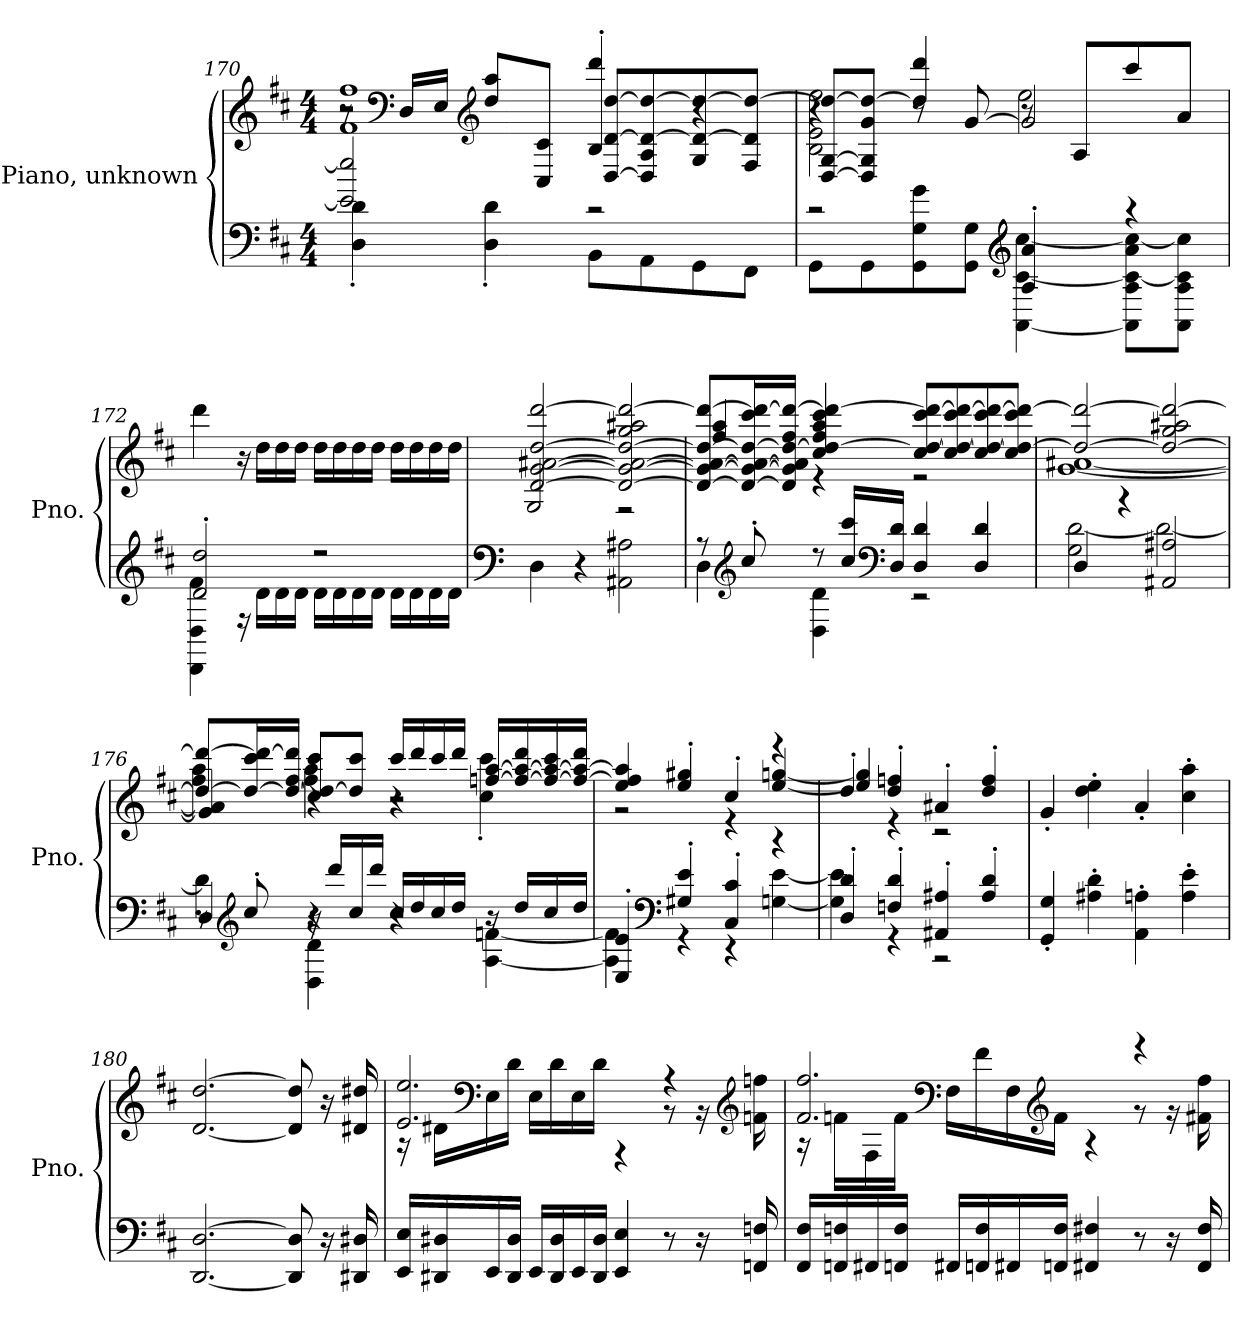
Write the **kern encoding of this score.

**kern	**kern
*part1	*part1
*staff2	*staff1
*I"Piano, unknown	*
*I'Pno.	*
*clefF4	*clefG2
*k[f#c#]	*k[f#c#]
*M4/4	*M4/4
=170	=170
*^	*^
*	*	*	*^
2e/] 2ee/]	4D\' 4d\'	2r	1f# 1ff#	8r
*	*	*clefF4	*	*
.	.	.	.	16D/LL
.	.	.	.	16E/JJ
*	*	*clefG2	*	*
.	4D\' 4d\'	.	.	8dd/ 8aa/L
.	.	.	.	8C#/ 8c#/J
2r	8BB\L	4B/' 4ddd/'	.	[8D/ [8d/ [8dd/L
.	8AA\	.	.	8D/] 8A/ 8d/_ 8dd/_
.	8GG\	4r	.	8G/ 8d/_ 8dd/_
.	8FF#\J	.	.	8F#/ 8d/] 8dd/_J
=171	=171	=171	=171	=171
2r	8GG\L	4r	2B\ 2e\ 2ee\	[8D/ [8G/ 8dd/_L
.	8GG\	.	.	8D/] 8G/] 8g/ 8dd/_J
.	8GG\ 8G\ 8g\	8r	.	4dd/] 4ddd/
.	8GG\ 8G\J	[8g/	.	.
*clefG2	*	*	*	*
4A/' 4a/'	[4AA\ [4c#\ [4cc#\	2g/]	2ee\	8r
.	.	.	.	8A/L
4r	8AA\] 8A\ 8c#\_ 8a\ 8cc#\_L	.	.	8ccc#/
.	8AA\ 8A\ 8c#\] 8cc#\]J	.	.	8a/J
*	*	*v	*v	*v
!!LO:LB:g=z
=172	=172	=172
2d/' 2dd/'	4DD\ 4D\ 4f#\	4ddd\
.	16r	16r
.	16d\LL	16dd\LL
.	16d\	16dd\
.	16d\JJ	16dd\JJ
2r	16d\LL	16dd\LL
.	16d\	16dd\
.	16d\	16dd\
.	16d\JJ	16dd\JJ
.	16d\LL	16dd\LL
.	16d\	16dd\
.	16d\	16dd\
.	16d\JJ	16dd\JJ
*v	*v	*
=173	=173
*clefF4	*
*	*^
4D\	[2d/ [2g/ [2a#X/ [2dd/ [2ddd/	2G/
4r	.	.
2AA#X\ 2A#X\	2d/_ 2g/_ 2a#/_ 2dd/_ 2gg/ 2aa#X/ 2ddd/_	2r
=174	=174	=174
*^	*	*
8r	4D\	8d/_ 8g/_ 8a#/_ 8dd/_ 8ddd/_L	4ff#/ 4aa/
*clefG2	*	*	*
8cc#'/	.	16d/_ 16g/_ 16a#/_ 16dd/_ 16ccc#/ 16ddd/_L	.
.	.	16d/] 16g/] 16a#/] 16dd/_ 16ff#/ 16ddd/_JJ	.
8r	4D\ 4d\	4cc#/ 4dd/_ 4ff#/ 4aa/ 4ccc#/ 4ddd/_	4r
16cc#/ 16ccc#/LL	.	.	.
*clefF4	*	*	*
16D/ 16d/JJ	.	.	.
4D/ 4d/	2r	8cc#/ 8dd/_ 8ccc#/ 8ddd/_L	2r
.	.	8cc#/ 8dd/_ 8ccc#/ 8ddd/_	.
4D/ 4d/	.	8cc#/ 8dd/_ 8ccc#/ 8ddd/_	.
.	.	8cc#/ 8dd/_ 8ccc#/ 8ddd/_J	.
!!LO:PB:g=z	!!
=175	=175	=175	=175
4D/	2G\ [2d\	2dd/_ 2ddd/_	[1g [1a#X
4r	.	.	.
2AA#X/ 2A#X/	2d\_	2dd/_ 2gg/ 2aa#X/ 2ddd/_	.
=176	=176	=176	=176
*	*^	*	*^
8r	4d\]	4D/	8dd/_ 8ddd/_L	4ff#\ 4aa\	4g/] 4a#/]
*clefG2	*	*	*	*	*
8cc#'/	.	.	16dd/_ 16ccc#/ 16ddd/_L	.	.
.	.	.	16dd/_ 16ff#/ 16ddd/]JJ	.	.
16r	4D\ 4d\	4r	8cc#/ 8dd/_ 8ccc#/L	4ff#\ 4aa\	4r
16ddd/LL	.	.	.	.	.
16cc#/	.	.	8dd/] 8ccc#/J	.	.
16ddd/JJ	.	.	.	.	.
16cc#/LL	4r	2r	16ccc#/LL	4r	2r
16dd/	.	.	16ddd/	.	.
16cc#/	.	.	16ccc#/	.	.
16dd/JJ	.	.	16ddd/JJ	.	.
16r	[4A\ [4fn\	.	[16ffn/ [16aa/LL	4cc#\' 4ccc#\'	.
16dd/LL	.	.	16ff/_ 16aa/_ 16ddd/	.	.
16cc#/	.	.	16ff/_ 16aa/_ 16ccc#/	.	.
16dd/JJ	.	.	16ff/_ 16aa/_ 16ddd/JJ	.	.
*	*v	*v	*	*	*
*	*	*	*v	*v
=177	=177	=177	=177
4E/' 4e/'	4A\] 4f\]	4ee/ 4ff/] 4aa/]	2r
*clefF4	*	*	*
4G#X/' 4e/'	4r	4ee/' 4gg#X/'	.
4C#/' 4c#/'	4r	4cc#'/	4r
4r	[4Gn\ [4e\	4r	[4ee/ [4ggn/
!!LO:LB:g=z	!!
=178	=178	=178	=178
4D/' 4d/'	4G\] 4e\]	4dd'/	4ee/] 4gg/]
4Fn/' 4d/'	4r	4dd/' 4ffn/'	4r
4AA#X/' 4A#X/'	2r	4a#X'/	2r
4A#/' 4d/'	.	4dd/' 4ff/'	.
*v	*v	*	*
*	*v	*v
=179	=179
4GG/' 4G/'	4g'/
4A#X\' 4d\'	4dd\' 4ee\'
4AA\' 4An\'	4a'/
4A\' 4e\'	4cc#\' 4aa\'
=180	=180
[2.DD/ [2.D/	[2.d/ [2.dd/
8DD/] 8D/]	8d/] 8dd/]
16r	16r
16DD#X/ 16D#X/	16d#X/ 16dd#X/
=181	=181
*	*^
16EE/ 16E/LL	2.e/ 2.ee/	16r
16DD#X/ 16D#X/	.	16d#X\LL
*	*clefF4	*
16EE/	.	16E\
16DD#/ 16D#/JJ	.	16d#\JJ
16EE/LL	.	16E\LL
16DD#/ 16D#/	.	16d#\
16EE/	.	16E\
16DD#/ 16D#/JJ	.	16d#\JJ
4EE/ 4E/	.	4r
8r	4r	8r
16r	.	16r
*	*clefG2	*
16FFn/ 16Fn/	.	16fn\ 16ffn\
!!LO:LB:g=z	!!
=182	=182	=182
16FF#/ 16F#/LL	2.f#/ 2.ff#/	16r
16FFn/ 16Fn/	.	16fn\LL
16FF#X/	.	16F#\
16FFn/ 16F/JJ	.	16f\JJ
*	*clefF4	*
16FF#X/LL	.	16F#\LL
16FFn/ 16F/	.	16f\
16FF#X/	.	16F#\
*	*clefG2	*
16FFn/ 16F/JJ	.	16f\JJ
4FF#X/ 4F#X/	.	4r
8r	4r	8r
16r	.	16r
16FF#/ 16F#/	.	16f#X\ 16ff#\
*	*v	*v
=	=
*-	*-
